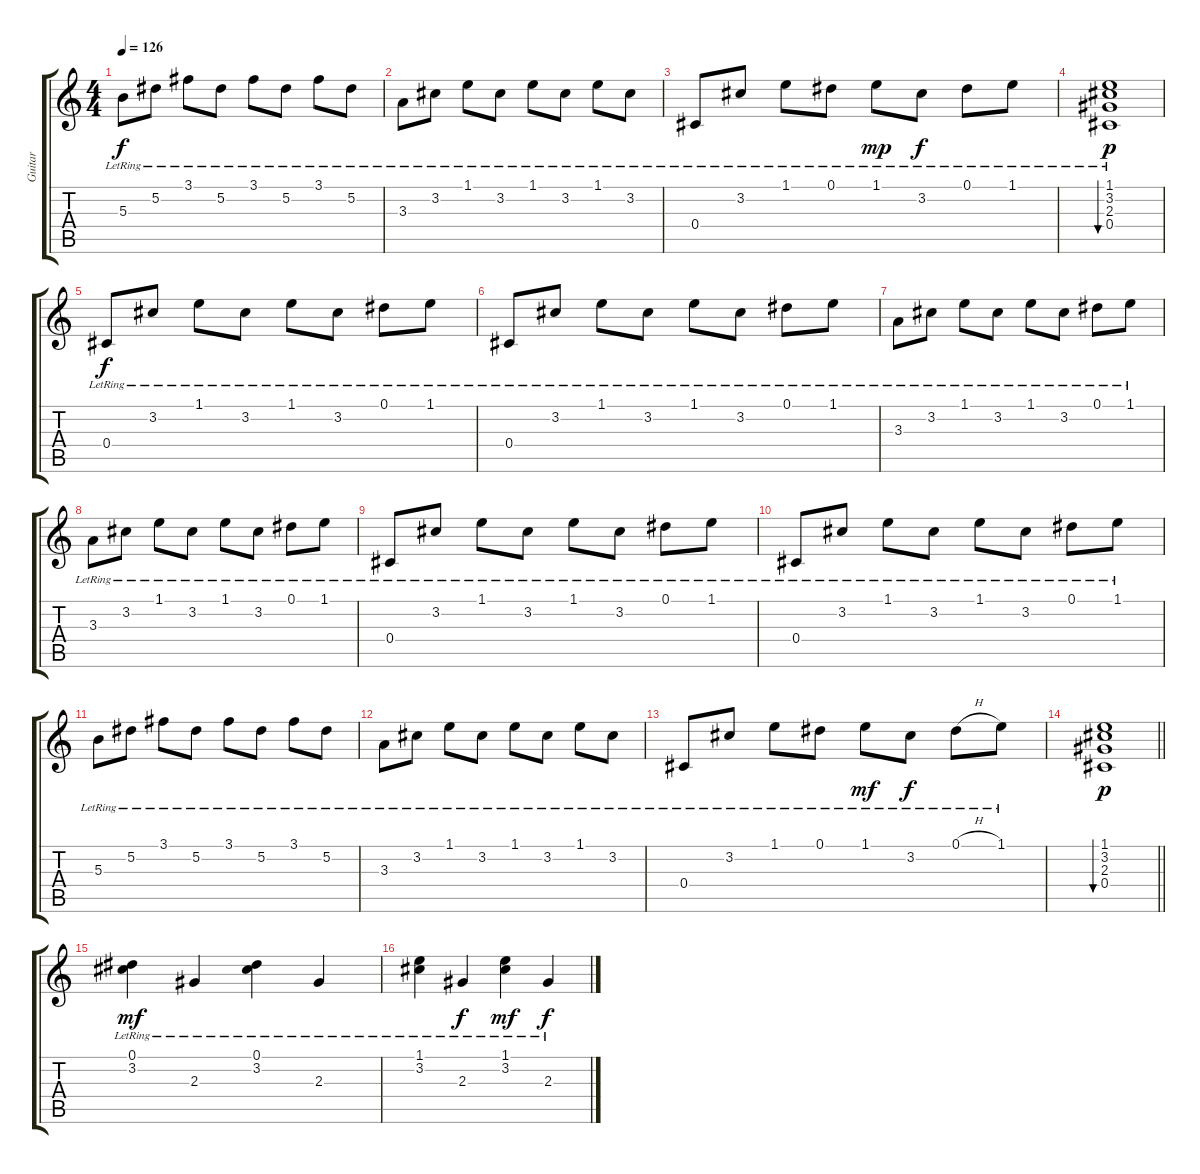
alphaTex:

\track ("Guitar" "Guitar") {instrument electricguitarjazz}
\staff {score tabs}
\tuning (Eb4 Bb3 Gb3 Db3 Ab2 Eb2) {hide}
\ts (4 4)
\tempo 126
\clef g2
\ks c
5.3{lr}.8{dy f} 5.2{lr}.8 3.1{lr}.8 5.2{lr}.8 3.1{lr}.8 5.2{lr}.8 3.1{lr}.8 5.2{lr}.8 |
3.3{lr}.8 3.2{lr}.8 1.1{lr}.8 3.2{lr}.8 1.1{lr}.8 3.2{lr}.8 1.1{lr}.8 3.2{lr}.8 |
0.4{lr}.8 3.2{lr}.8 1.1{lr}.8 0.1{lr}.8 1.1{lr}.8{dy mp} 3.2{lr}.8{dy f} 0.1{lr}.8 1.1{lr}.8 |
(1.1{lr} 3.2{lr} 2.3{lr} 0.4{lr}).1{bu 240 dy p} |
0.4{lr}.8{dy f} 3.2{lr}.8 1.1{lr}.8 3.2{lr}.8 1.1{lr}.8 3.2{lr}.8 0.1{lr}.8 1.1{lr}.8 |
0.4{lr}.8 3.2{lr}.8 1.1{lr}.8 3.2{lr}.8 1.1{lr}.8 3.2{lr}.8 0.1{lr}.8 1.1{lr}.8 |
3.3{lr}.8 3.2{lr}.8 1.1{lr}.8 3.2{lr}.8 1.1{lr}.8 3.2{lr}.8 0.1{lr}.8 1.1{lr}.8 |
3.3{lr}.8 3.2{lr}.8 1.1{lr}.8 3.2{lr}.8 1.1{lr}.8 3.2{lr}.8 0.1{lr}.8 1.1{lr}.8 |
0.4{lr}.8 3.2{lr}.8 1.1{lr}.8 3.2{lr}.8 1.1{lr}.8 3.2{lr}.8 0.1{lr}.8 1.1{lr}.8 |
0.4{lr}.8 3.2{lr}.8 1.1{lr}.8 3.2{lr}.8 1.1{lr}.8 3.2{lr}.8 0.1{lr}.8 1.1{lr}.8 |
5.3{lr}.8 5.2{lr}.8 3.1{lr}.8 5.2{lr}.8 3.1{lr}.8 5.2{lr}.8 3.1{lr}.8 5.2{lr}.8 |
3.3{lr}.8 3.2{lr}.8 1.1{lr}.8 3.2{lr}.8 1.1{lr}.8 3.2{lr}.8 1.1{lr}.8 3.2{lr}.8 |
0.4{lr}.8 3.2{lr}.8 1.1{lr}.8 0.1{lr}.8 1.1{lr}.8{dy mf} 3.2{lr}.8{dy f} 0.1{h lr}.8 1.1{lr}.8 |
\barLineRight lightlight
(1.1 3.2 2.3 0.4).1{bu 240 dy p} |
(0.1{lr} 3.2{lr}).4{dy mf} 2.3{lr}.4 (0.1{lr} 3.2{lr}).4 2.3{lr}.4 |
(1.1{lr} 3.2{lr}).4 2.3{lr}.4{dy f} (1.1{lr} 3.2{lr}).4{dy mf} 2.3{lr}.4{dy f}
